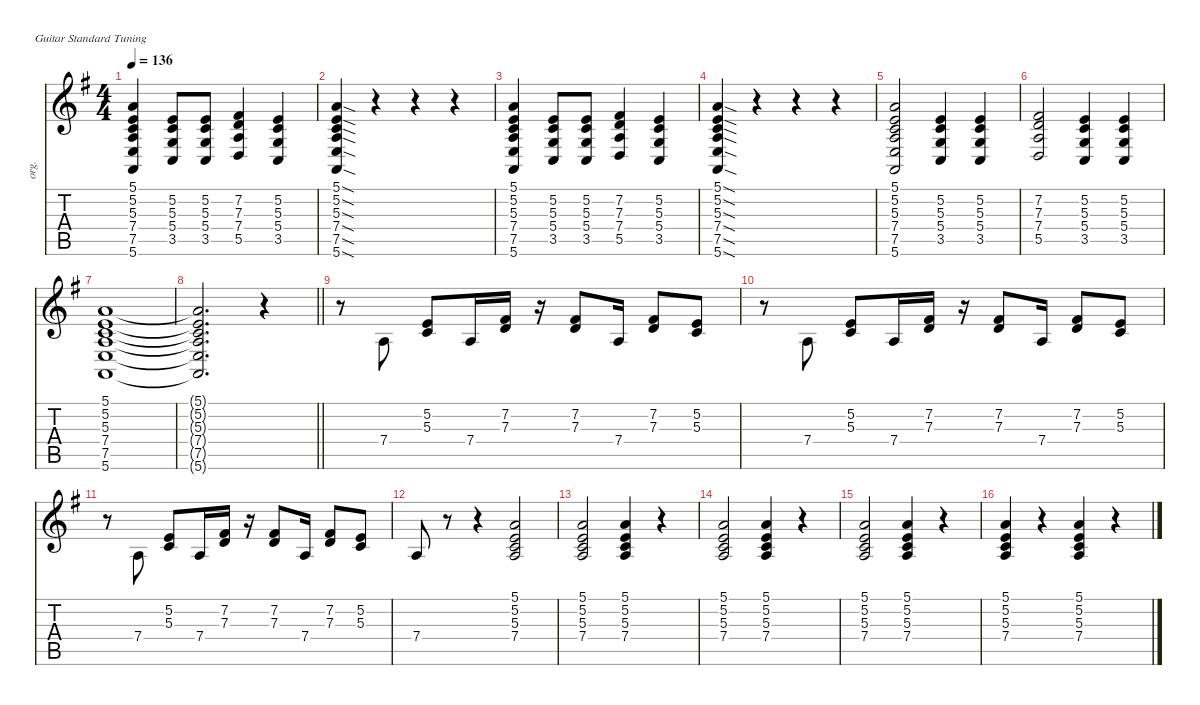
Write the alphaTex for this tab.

\defaultSystemsLayout 4
\hideDynamics
\bracketExtendMode nobrackets
\otherSystemsTrackNameOrientation horizontal
\track ("Orgue" "org.") {instrument drawbarorgan}
\staff {score tabs}
\tuning (E4 B3 G3 D3 A2 E2)
\ts (4 4)
\tempo 136
\clef g2
\ks g
(5.1{acc forcenatural} 5.2{acc forcenatural} 5.3{acc forcenatural} 7.4{acc forcenatural} 7.5{acc forcenatural} 5.6{acc forcenatural}).4{dy f instrument drawbarorgan beam Up} (5.2{acc forcenatural} 5.3{acc forcenatural} 5.4{acc forcenatural} 3.5{acc forcenatural}).8{beam Up} (5.2{acc forcenatural} 5.3{acc forcenatural} 5.4{acc forcenatural} 3.5{acc forcenatural}).8{beam Up} (7.2{acc #} 7.3{acc forcenatural} 7.4{acc forcenatural} 5.5{acc forcenatural}).4{beam Up} (5.2{acc forcenatural} 5.3{acc forcenatural} 5.4{acc forcenatural} 3.5{acc forcenatural}).4{beam Up} |
(5.1{sod acc forcenatural} 5.2{sod acc forcenatural} 5.3{sod acc forcenatural} 7.4{sod acc forcenatural} 7.5{sod acc forcenatural} 5.6{sod acc forcenatural}).4{beam Up} r.4{beam Up} r.4{beam Up} r.4{beam Up} |
(5.1{acc forcenatural} 5.2{acc forcenatural} 5.3{acc forcenatural} 7.4{acc forcenatural} 7.5{acc forcenatural} 5.6{acc forcenatural}).4{beam Up} (5.2{acc forcenatural} 5.3{acc forcenatural} 5.4{acc forcenatural} 3.5{acc forcenatural}).8{beam Up} (5.2{acc forcenatural} 5.3{acc forcenatural} 5.4{acc forcenatural} 3.5{acc forcenatural}).8{beam Up} (7.2{acc #} 7.3{acc forcenatural} 7.4{acc forcenatural} 5.5{acc forcenatural}).4{beam Up} (5.2{acc forcenatural} 5.3{acc forcenatural} 5.4{acc forcenatural} 3.5{acc forcenatural}).4{beam Up} |
(5.1{sod acc forcenatural} 5.2{sod acc forcenatural} 5.3{sod acc forcenatural} 7.4{sod acc forcenatural} 7.5{sod acc forcenatural} 5.6{sod acc forcenatural}).4{beam Up} r.4{beam Up} r.4{beam Up} r.4{beam Up} |
(5.1{acc forcenatural} 5.2{acc forcenatural} 5.3{acc forcenatural} 7.4{acc forcenatural} 7.5{acc forcenatural} 5.6{acc forcenatural}).2{beam Up} (5.2{acc forcenatural} 5.3{acc forcenatural} 5.4{acc forcenatural} 3.5{acc forcenatural}).4{beam Up} (5.2{acc forcenatural} 5.3{acc forcenatural} 5.4{acc forcenatural} 3.5{acc forcenatural}).4{beam Up} |
(7.2{acc #} 7.3{acc forcenatural} 7.4{acc forcenatural} 5.5{acc forcenatural}).2{beam Up} (5.2{acc forcenatural} 5.3{acc forcenatural} 5.4{acc forcenatural} 3.5{acc forcenatural}).4{beam Up} (5.2{acc forcenatural} 5.3{acc forcenatural} 5.4{acc forcenatural} 3.5{acc forcenatural}).4{beam Up} |
(5.1{acc forcenatural} 5.2{acc forcenatural} 5.3{acc forcenatural} 7.4{acc forcenatural} 7.5{acc forcenatural} 5.6{acc forcenatural}).1{beam Up} |
\barLineRight lightlight
(5.1{t acc forcenatural} 5.2{t acc forcenatural} 5.3{t acc forcenatural} 7.4{t acc forcenatural} 7.5{t acc forcenatural} 5.6{t acc forcenatural}).2{d beam Up} r.4{beam Up} |
r.8{beam Down} 7.4{acc forcenatural}.8{beam Up} (5.2{acc forcenatural} 5.3{acc forcenatural}).8{beam Up} 7.4{acc forcenatural}.16{beam Up} (7.2{acc #} 7.3{acc forcenatural}).16{beam Up} r.16{beam Up} (7.2{acc #} 7.3{acc forcenatural}).8{beam Up} 7.4{acc forcenatural}.16{beam Up} (7.2{acc #} 7.3{acc forcenatural}).8{beam Up} (5.2{acc forcenatural} 5.3{acc forcenatural}).8{beam Up} |
r.8{beam Down} 7.4{acc forcenatural}.8{beam Up} (5.2{acc forcenatural} 5.3{acc forcenatural}).8{beam Up} 7.4{acc forcenatural}.16{beam Up} (7.2{acc #} 7.3{acc forcenatural}).16{beam Up} r.16{beam Up} (7.2{acc #} 7.3{acc forcenatural}).8{beam Up} 7.4{acc forcenatural}.16{beam Up} (7.2{acc #} 7.3{acc forcenatural}).8{beam Up} (5.2{acc forcenatural} 5.3{acc forcenatural}).8{beam Up} |
r.8{beam Down} 7.4{acc forcenatural}.8{beam Up} (5.2{acc forcenatural} 5.3{acc forcenatural}).8{beam Up} 7.4{acc forcenatural}.16{beam Up} (7.2{acc #} 7.3{acc forcenatural}).16{beam Up} r.16{beam Up} (7.2{acc #} 7.3{acc forcenatural}).8{beam Up} 7.4{acc forcenatural}.16{beam Up} (7.2{acc #} 7.3{acc forcenatural}).8{beam Up} (5.2{acc forcenatural} 5.3{acc forcenatural}).8{beam Up} |
7.4{acc forcenatural}.8{beam Up} r.8{beam Up} r.4{beam Up} (5.1{acc forcenatural} 5.2{acc forcenatural} 5.3{acc forcenatural} 7.4{acc forcenatural}).2{beam Up} |
(5.1{acc forcenatural} 5.2{acc forcenatural} 5.3{acc forcenatural} 7.4{acc forcenatural}).2{beam Up} (5.1{acc forcenatural} 5.2{acc forcenatural} 5.3{acc forcenatural} 7.4{acc forcenatural}).4{beam Up} r.4{beam Up} |
(5.1{acc forcenatural} 5.2{acc forcenatural} 5.3{acc forcenatural} 7.4{acc forcenatural}).2{beam Up} (5.1{acc forcenatural} 5.2{acc forcenatural} 5.3{acc forcenatural} 7.4{acc forcenatural}).4{beam Up} r.4{beam Up} |
(5.1{acc forcenatural} 5.2{acc forcenatural} 5.3{acc forcenatural} 7.4{acc forcenatural}).2{beam Up} (5.1{acc forcenatural} 5.2{acc forcenatural} 5.3{acc forcenatural} 7.4{acc forcenatural}).4{beam Up} r.4{beam Up} |
(5.1{acc forcenatural} 5.2{acc forcenatural} 5.3{acc forcenatural} 7.4{acc forcenatural}).4{beam Up} r.4{beam Up} (5.1{acc forcenatural} 5.2{acc forcenatural} 5.3{acc forcenatural} 7.4{acc forcenatural}).4{beam Up} r.4{beam Up}
